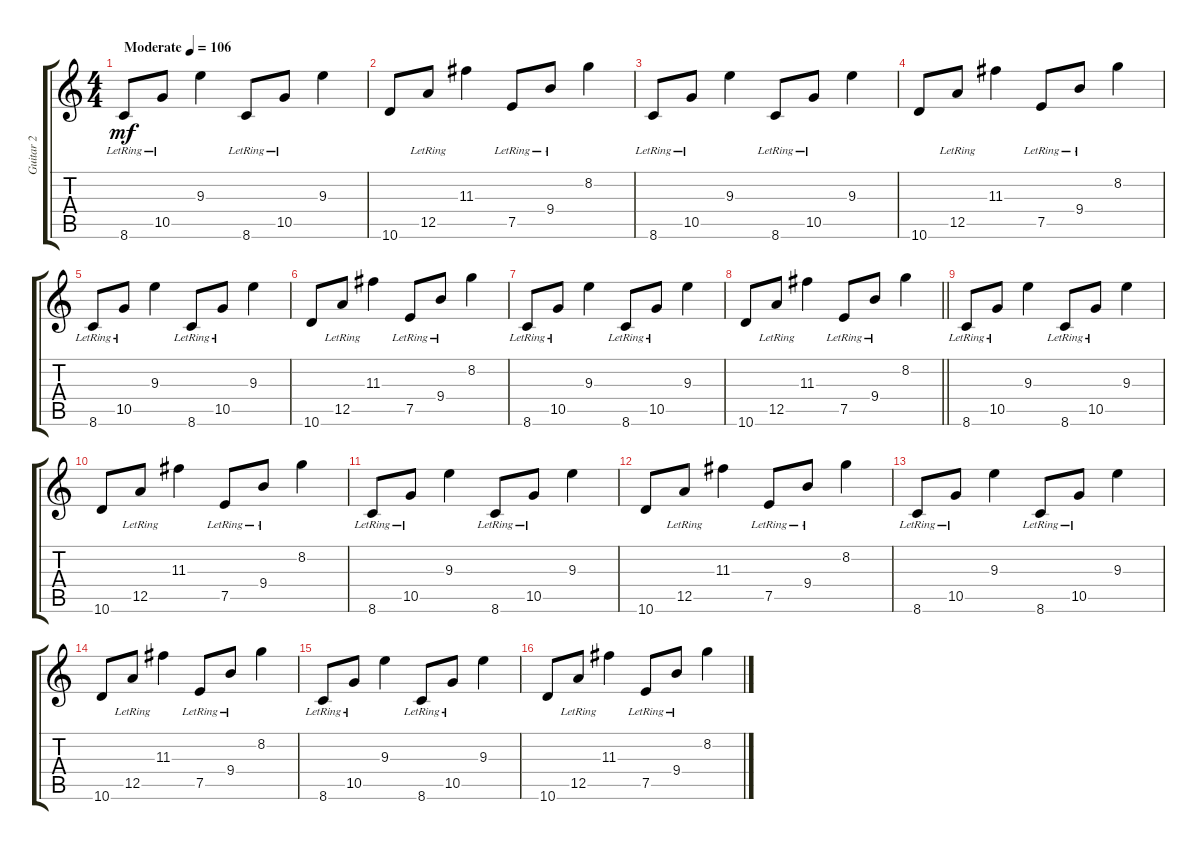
\track ("Guitar 2" "Guitar 2") {instrument acousticguitarsteel}
\staff {score tabs}
\tuning (E4 B3 G3 D3 A2 E2) {hide}
\ts (4 4)
\tempo (106 "Moderate")
\clef g2
\ks c
8.6{lr}.8{dy mf instrument acousticguitarsteel} 10.5{lr}.8 9.3.4 8.6{lr}.8 10.5{lr}.8 9.3.4 |
10.6.8 12.5{lr}.8 11.3.4 7.5{lr}.8 9.4{lr}.8 8.2.4 |
8.6{lr}.8 10.5{lr}.8 9.3.4 8.6{lr}.8 10.5{lr}.8 9.3.4 |
10.6.8 12.5{lr}.8 11.3.4 7.5{lr}.8 9.4{lr}.8 8.2.4 |
8.6{lr}.8 10.5{lr}.8 9.3.4 8.6{lr}.8 10.5{lr}.8 9.3.4 |
10.6.8 12.5{lr}.8 11.3.4 7.5{lr}.8 9.4{lr}.8 8.2.4 |
8.6{lr}.8 10.5{lr}.8 9.3.4 8.6{lr}.8 10.5{lr}.8 9.3.4 |
\barLineRight lightlight
10.6.8 12.5{lr}.8 11.3.4 7.5{lr}.8 9.4{lr}.8 8.2.4 |
8.6{lr}.8 10.5{lr}.8 9.3.4 8.6{lr}.8 10.5{lr}.8 9.3.4 |
10.6.8 12.5{lr}.8 11.3.4 7.5{lr}.8 9.4{lr}.8 8.2.4 |
8.6{lr}.8 10.5{lr}.8 9.3.4 8.6{lr}.8 10.5{lr}.8 9.3.4 |
10.6.8 12.5{lr}.8 11.3.4 7.5{lr}.8 9.4{lr}.8 8.2.4 |
8.6{lr}.8 10.5{lr}.8 9.3.4 8.6{lr}.8 10.5{lr}.8 9.3.4 |
10.6.8 12.5{lr}.8 11.3.4 7.5{lr}.8 9.4{lr}.8 8.2.4 |
8.6{lr}.8 10.5{lr}.8 9.3.4 8.6{lr}.8 10.5{lr}.8 9.3.4 |
10.6.8 12.5{lr}.8 11.3.4 7.5{lr}.8 9.4{lr}.8 8.2.4
